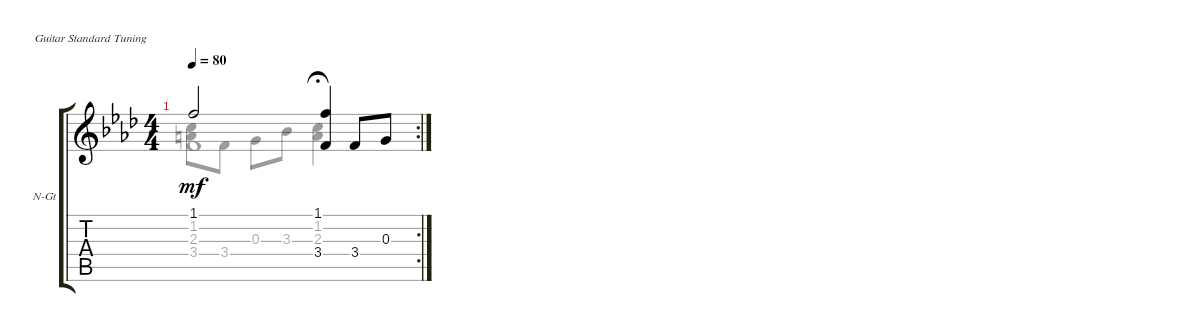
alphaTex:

\defaultSystemsLayout 4
\bracketExtendMode groupsimilarinstruments
\firstSystemTrackNameOrientation horizontal
\otherSystemsTrackNameOrientation horizontal
\track ("Nylon Guitar" "N-Gt") {instrument acousticguitarnylon}
\staff {score tabs}
\tuning (E4 B3 G3 D3 A2 E2)
\voice
\rc 2
\ts (4 4)
\tempo 80
\clef g2
\ks fminor
1.1.2{dy mf} (1.1 3.4).4{fermata (medium 0.77)} 3.4.8 0.3.8
\voice
\clef g2
\ottava regular
\simile none
\ks fminor
3.4.1{dy mf}
\voice
\clef g2
\ottava regular
\simile none
\ks fminor
(2.3 1.2).8{dy mf} 3.4.8 0.3.8 3.3.8 (2.3 1.2).4{fermata (medium 0.77)}
